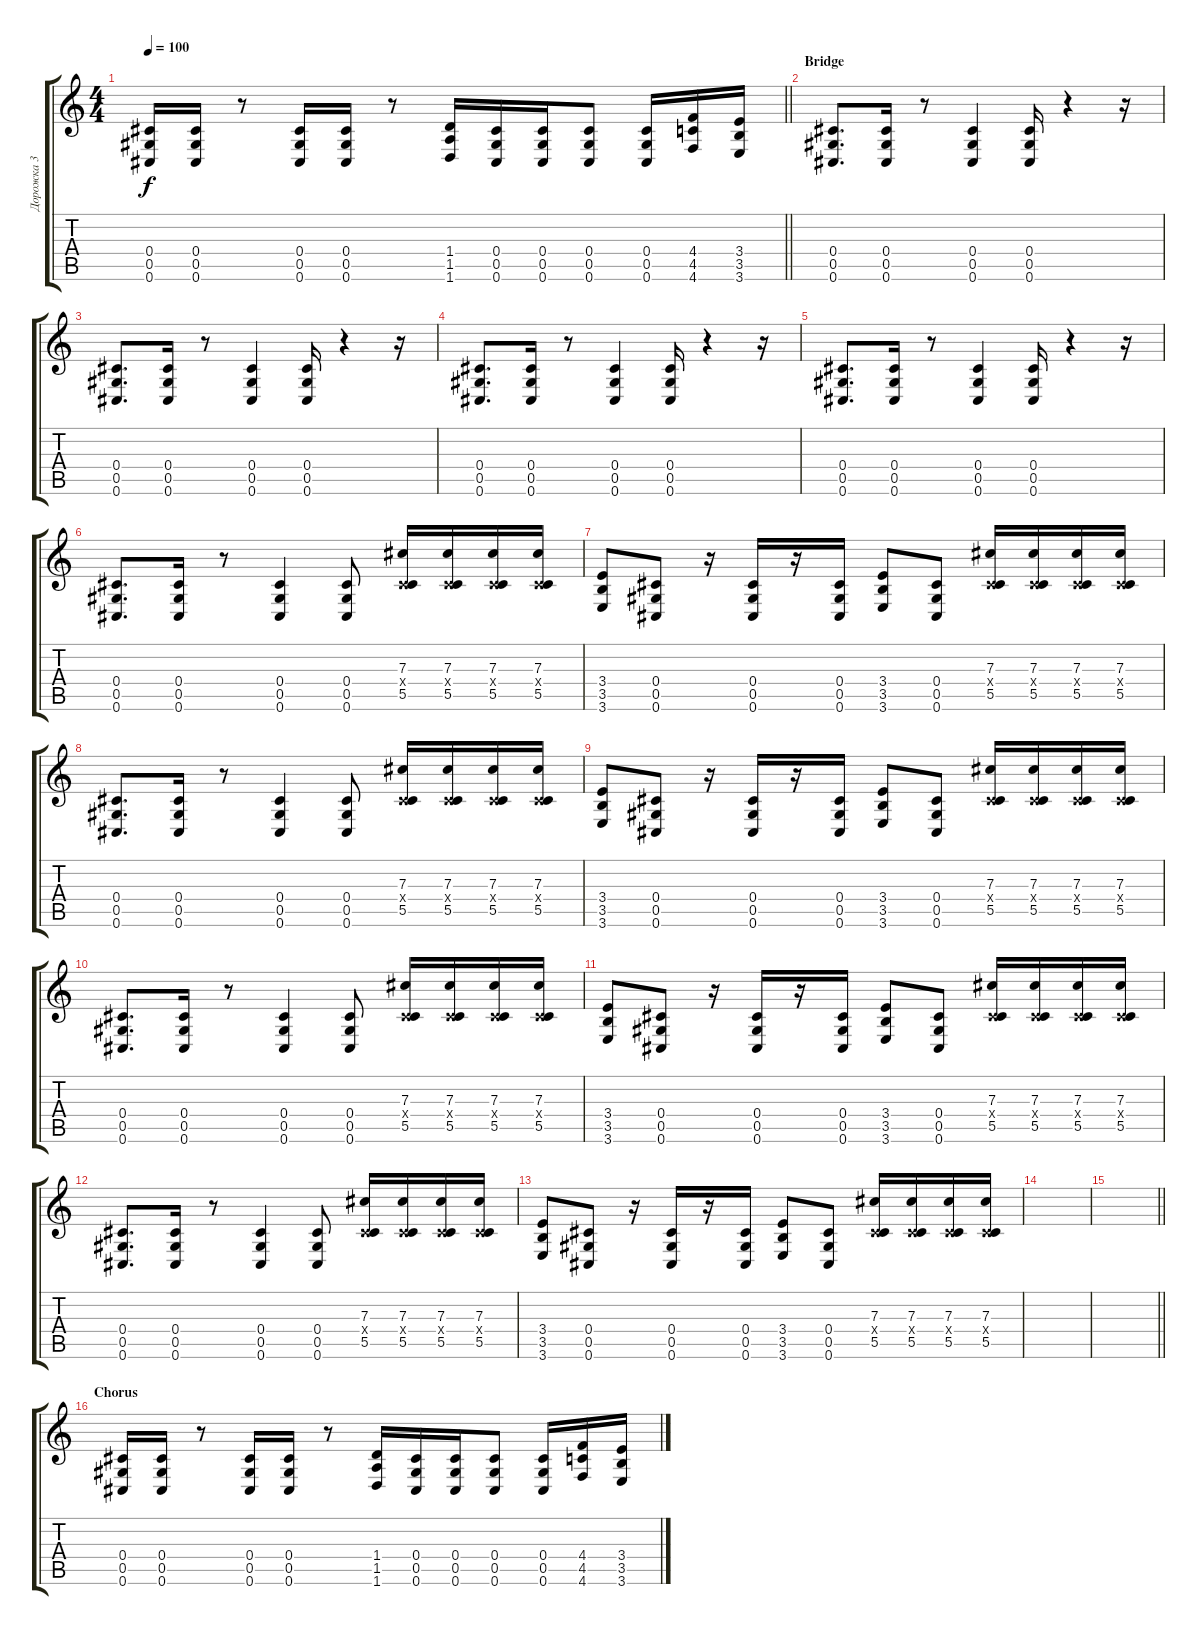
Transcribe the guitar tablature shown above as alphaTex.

\track ("Дорожка 3" "Дорожка 3") {instrument distortionguitar}
\staff {score tabs}
\tuning (Eb4 Bb3 Gb3 Db3 Ab2 Db2) {hide}
\ts (4 4)
\tempo 100
\clef g2
\barLineRight lightlight
\ks c
(0.4 0.5 0.6).16{dy f} (0.4 0.5 0.6).16 r.8 (0.4 0.5 0.6).16 (0.4 0.5 0.6).16 r.8 (1.4 1.5 1.6).16 (0.4 0.5 0.6).16 (0.4 0.5 0.6).16 (0.4 0.5 0.6).8 (0.4 0.5 0.6).16 (4.4 4.5 4.6).16 (3.4 3.5 3.6).16 |
\section ("" "Bridge")
(0.4 0.5 0.6).8{d} (0.4 0.5 0.6).16 r.8 (0.4 0.5 0.6).4 (0.4 0.5 0.6).16 r.4 r.16 |
(0.4 0.5 0.6).8{d} (0.4 0.5 0.6).16 r.8 (0.4 0.5 0.6).4 (0.4 0.5 0.6).16 r.4 r.16 |
(0.4 0.5 0.6).8{d} (0.4 0.5 0.6).16 r.8 (0.4 0.5 0.6).4 (0.4 0.5 0.6).16 r.4 r.16 |
(0.4 0.5 0.6).8{d} (0.4 0.5 0.6).16 r.8 (0.4 0.5 0.6).4 (0.4 0.5 0.6).16 r.4 r.16 |
(0.4 0.5 0.6).8{d} (0.4 0.5 0.6).16 r.8 (0.4 0.5 0.6).4 (0.4 0.5 0.6).8 (7.3 0.4{x} 5.5).16 (7.3 0.4{x} 5.5).16 (7.3 0.4{x} 5.5).16 (7.3 0.4{x} 5.5).16 |
(3.4 3.5 3.6).8 (0.4 0.5 0.6).8 r.16 (0.4 0.5 0.6).16 r.16 (0.4 0.5 0.6).16 (3.4 3.5 3.6).8 (0.4 0.5 0.6).8 (7.3 0.4{x} 5.5).16 (7.3 0.4{x} 5.5).16 (7.3 0.4{x} 5.5).16 (7.3 0.4{x} 5.5).16 |
(0.4 0.5 0.6).8{d} (0.4 0.5 0.6).16 r.8 (0.4 0.5 0.6).4 (0.4 0.5 0.6).8 (7.3 0.4{x} 5.5).16 (7.3 0.4{x} 5.5).16 (7.3 0.4{x} 5.5).16 (7.3 0.4{x} 5.5).16 |
(3.4 3.5 3.6).8 (0.4 0.5 0.6).8 r.16 (0.4 0.5 0.6).16 r.16 (0.4 0.5 0.6).16 (3.4 3.5 3.6).8 (0.4 0.5 0.6).8 (7.3 0.4{x} 5.5).16 (7.3 0.4{x} 5.5).16 (7.3 0.4{x} 5.5).16 (7.3 0.4{x} 5.5).16 |
(0.4 0.5 0.6).8{d} (0.4 0.5 0.6).16 r.8 (0.4 0.5 0.6).4 (0.4 0.5 0.6).8 (7.3 0.4{x} 5.5).16 (7.3 0.4{x} 5.5).16 (7.3 0.4{x} 5.5).16 (7.3 0.4{x} 5.5).16 |
(3.4 3.5 3.6).8 (0.4 0.5 0.6).8 r.16 (0.4 0.5 0.6).16 r.16 (0.4 0.5 0.6).16 (3.4 3.5 3.6).8 (0.4 0.5 0.6).8 (7.3 0.4{x} 5.5).16 (7.3 0.4{x} 5.5).16 (7.3 0.4{x} 5.5).16 (7.3 0.4{x} 5.5).16 |
(0.4 0.5 0.6).8{d} (0.4 0.5 0.6).16 r.8 (0.4 0.5 0.6).4 (0.4 0.5 0.6).8 (7.3 0.4{x} 5.5).16 (7.3 0.4{x} 5.5).16 (7.3 0.4{x} 5.5).16 (7.3 0.4{x} 5.5).16 |
(3.4 3.5 3.6).8 (0.4 0.5 0.6).8 r.16 (0.4 0.5 0.6).16 r.16 (0.4 0.5 0.6).16 (3.4 3.5 3.6).8 (0.4 0.5 0.6).8 (7.3 0.4{x} 5.5).16 (7.3 0.4{x} 5.5).16 (7.3 0.4{x} 5.5).16 (7.3 0.4{x} 5.5).16 |
|
\barLineRight lightlight
|
\section ("" "Chorus")
(0.4 0.5 0.6).16 (0.4 0.5 0.6).16 r.8 (0.4 0.5 0.6).16 (0.4 0.5 0.6).16 r.8 (1.4 1.5 1.6).16 (0.4 0.5 0.6).16 (0.4 0.5 0.6).16 (0.4 0.5 0.6).8 (0.4 0.5 0.6).16 (4.4 4.5 4.6).16 (3.4 3.5 3.6).16
